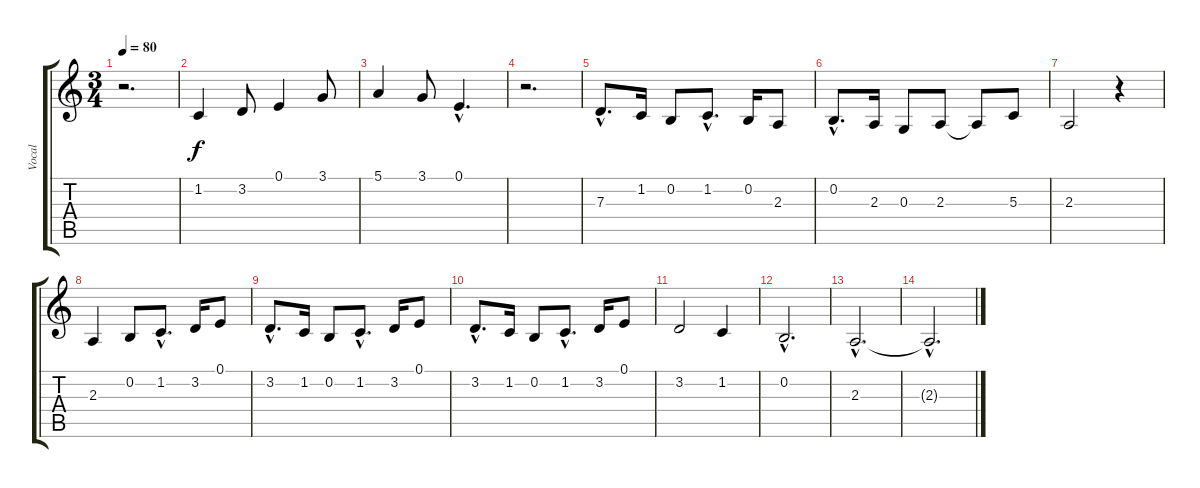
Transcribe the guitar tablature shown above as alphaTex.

\track ("Vocal" "Vocal") {instrument lead6voice}
\staff {score tabs}
\tuning (E4 B3 G3 D3 A2 E2) {hide}
\ts (3 4)
\tempo 80
\clef g2
\ks c
r.2{d dy f} |
1.2.4 3.2.8 0.1.4 3.1.8 |
5.1.4 3.1.8 0.1{hac}.4{d} |
r.2{d} |
7.3{hac}.8{d} 1.2.16 0.2.8 1.2{hac}.8{d} 0.2.16 2.3.8 |
0.2{hac}.8{d} 2.3.16 0.3.8 2.3.8 2.3{t}.8 5.3.8 |
2.3.2 r.4 |
2.3.4 0.2.8 1.2{hac}.8{d} 3.2.16 0.1.8 |
3.2{hac}.8{d} 1.2.16 0.2.8 1.2{hac}.8{d} 3.2.16 0.1.8 |
3.2{hac}.8{d} 1.2.16 0.2.8 1.2{hac}.8{d} 3.2.16 0.1.8 |
3.2.2 1.2.4 |
0.2{hac}.2{d} |
2.3{hac}.2{d volume 0} |
2.3{hac t}.2{d}
